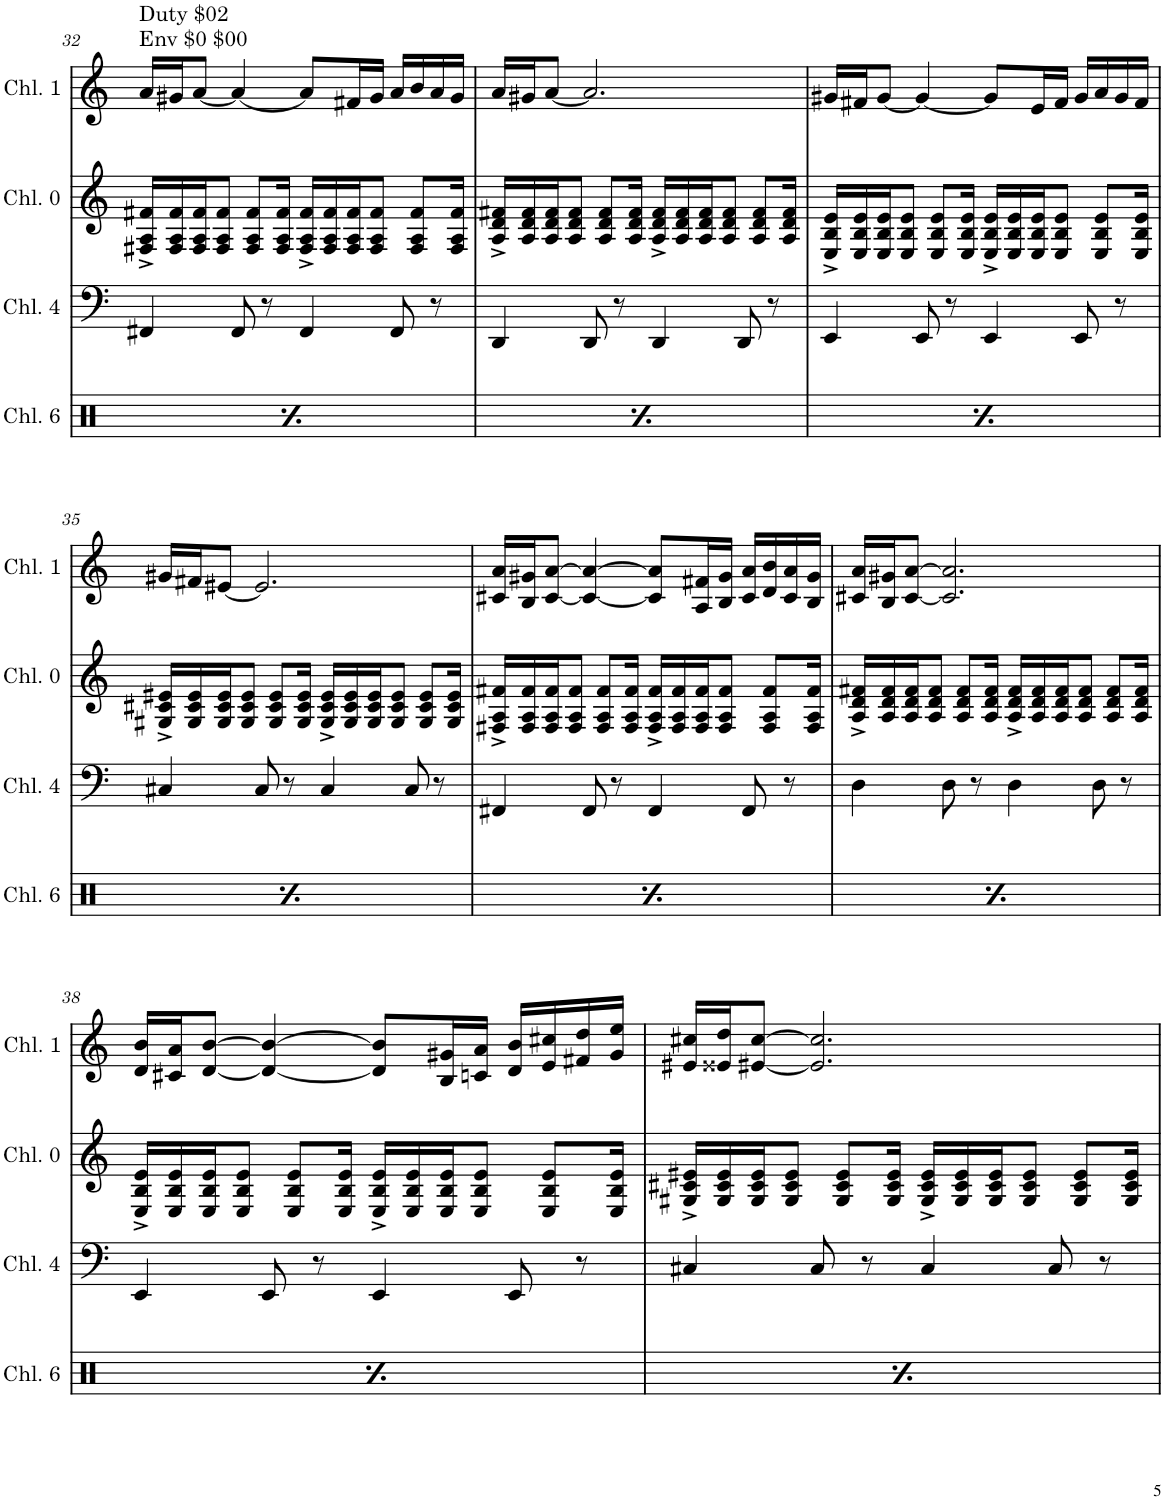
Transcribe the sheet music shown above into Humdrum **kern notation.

**kern	**dynam	**kern	**kern	**kern
*part4	*part4	*part3	*part2	*part1
*staff4	*staff4	*staff3	*staff2	*staff1
*I"Channel 6	*	*I"Channel 4	*I"Channel 0	*I"Channel 1
*I'Chl. 6	*	*I'Chl. 4	*I'Chl. 0	*I'Chl. 1
!!LO:PB:g=z
*clefX	*	*clefF4	*clefG2	*clefG2
*k[]	*	*k[]	*k[]	*k[]
*M4/4	*	*M4/4	*M4/4	*M4/4
*met(c)	*	*met(c)	*met(c)	*met(c)
=32	=32	=32	=32	=32
!	!	!	!	!LO:TX:a:t=Duty $02
!	!	!	!	!LO:TX:a:t=Env $0 $00
!	!LO:DY:b	!	!	!
16Rff^/LL	p	4FF#X/	16F#X/^ 16A/^ 16f#X/^LL	16a/LL
16Rff/	.	.	16F#/ 16A/ 16f#/	16g#X/J
16Rff/	.	.	16F#/ 16A/ 16f#/J	[8a/J
16Rff^/JJ	.	.	8F#/ 8A/ 8f#/J	.
16Rff/LL	.	8FF#/	.	4a/_
16Rff/	.	.	8F#/ 8A/ 8f#/L	.
16Rff^/	.	8r	.	.
16Rff/JJ	.	.	16F#/ 16A/ 16f#/Jk	.
16Rff^/LL	.	4FF#/	16F#/^ 16A/^ 16f#/^LL	8a/L]
16Rff/	.	.	16F#/ 16A/ 16f#/	.
16Rff/	.	.	16F#/ 16A/ 16f#/J	16f#X/L
16Rff^/JJ	.	.	8F#/ 8A/ 8f#/J	16g#/JJ
16Rff^/LL	.	8FF#/	.	16a/LL
16Rff/	.	.	8F#/ 8A/ 8f#/L	16b/
16Rff/	.	8r	.	16a/
16Rff^/JJ	.	.	16F#/ 16A/ 16f#/Jk	16g#/JJ
=33	=33	=33	=33	=33
!	!LO:DY:b	!	!	!
16Rff^/LL	p	4DD/	16A/^ 16d/^ 16f#X/^LL	16a/LL
16Rff/	.	.	16A/ 16d/ 16f#/	16g#X/J
16Rff/	.	.	16A/ 16d/ 16f#/J	[8a/J
16Rff^/JJ	.	.	8A/ 8d/ 8f#/J	.
16Rff/LL	.	8DD/	.	2.a/]
16Rff/	.	.	8A/ 8d/ 8f#/L	.
16Rff^/	.	8r	.	.
16Rff/JJ	.	.	16A/ 16d/ 16f#/Jk	.
16Rff^/LL	.	4DD/	16A/^ 16d/^ 16f#/^LL	.
16Rff/	.	.	16A/ 16d/ 16f#/	.
16Rff/	.	.	16A/ 16d/ 16f#/J	.
16Rff^/JJ	.	.	8A/ 8d/ 8f#/J	.
16Rff^/LL	.	8DD/	.	.
16Rff/	.	.	8A/ 8d/ 8f#/L	.
16Rff/	.	8r	.	.
16Rff^/JJ	.	.	16A/ 16d/ 16f#/Jk	.
=34	=34	=34	=34	=34
!	!LO:DY:b	!	!	!
16Rff^/LL	p	4EE/	16E/^ 16B/^ 16e/^LL	16g#X/LL
16Rff/	.	.	16E/ 16B/ 16e/	16f#X/J
16Rff/	.	.	16E/ 16B/ 16e/J	[8g#/J
16Rff^/JJ	.	.	8E/ 8B/ 8e/J	.
16Rff/LL	.	8EE/	.	4g#/_
16Rff/	.	.	8E/ 8B/ 8e/L	.
16Rff^/	.	8r	.	.
16Rff/JJ	.	.	16E/ 16B/ 16e/Jk	.
16Rff^/LL	.	4EE/	16E/^ 16B/^ 16e/^LL	8g#/L]
16Rff/	.	.	16E/ 16B/ 16e/	.
16Rff/	.	.	16E/ 16B/ 16e/J	16e/L
16Rff^/JJ	.	.	8E/ 8B/ 8e/J	16f#/JJ
16Rff^/LL	.	8EE/	.	16g#/LL
16Rff/	.	.	8E/ 8B/ 8e/L	16a/
16Rff/	.	8r	.	16g#/
16Rff^/JJ	.	.	16E/ 16B/ 16e/Jk	16f#/JJ
!!LO:LB:g=z
=35	=35	=35	=35	=35
!	!LO:DY:b	!	!	!
16Rff^/LL	p	4C#X/	16G#X/^ 16c#X/^ 16e#X/^LL	16g#X/LL
16Rff/	.	.	16G#/ 16c#/ 16e#/	16f#X/J
16Rff/	.	.	16G#/ 16c#/ 16e#/J	[8e#X/J
16Rff^/JJ	.	.	8G#/ 8c#/ 8e#/J	.
16Rff/LL	.	8C#/	.	2.e#/]
16Rff/	.	.	8G#/ 8c#/ 8e#/L	.
16Rff^/	.	8r	.	.
16Rff/JJ	.	.	16G#/ 16c#/ 16e#/Jk	.
16Rff^/LL	.	4C#/	16G#/^ 16c#/^ 16e#/^LL	.
16Rff/	.	.	16G#/ 16c#/ 16e#/	.
16Rff/	.	.	16G#/ 16c#/ 16e#/J	.
16Rff^/JJ	.	.	8G#/ 8c#/ 8e#/J	.
16Rff^/LL	.	8C#/	.	.
16Rff/	.	.	8G#/ 8c#/ 8e#/L	.
16Rff/	.	8r	.	.
16Rff^/JJ	.	.	16G#/ 16c#/ 16e#/Jk	.
=36	=36	=36	=36	=36
!	!LO:DY:b	!	!	!
16Rff^/LL	p	4FF#X/	16F#X/^ 16A/^ 16f#X/^LL	16c#X/ 16a/LL
16Rff/	.	.	16F#/ 16A/ 16f#/	16B/ 16g#X/J
16Rff/	.	.	16F#/ 16A/ 16f#/J	[8c#/ [>8a/J
16Rff^/JJ	.	.	8F#/ 8A/ 8f#/J	.
16Rff/LL	.	8FF#/	.	4c#/_ 4a/_
16Rff/	.	.	8F#/ 8A/ 8f#/L	.
16Rff^/	.	8r	.	.
16Rff/JJ	.	.	16F#/ 16A/ 16f#/Jk	.
16Rff^/LL	.	4FF#/	16F#/^ 16A/^ 16f#/^LL	8c#/] 8a/]L
16Rff/	.	.	16F#/ 16A/ 16f#/	.
16Rff/	.	.	16F#/ 16A/ 16f#/J	16A/ 16f#X/L
16Rff^/JJ	.	.	8F#/ 8A/ 8f#/J	16B/ 16g#/JJ
16Rff^/LL	.	8FF#/	.	16c#/ 16a/LL
16Rff/	.	.	8F#/ 8A/ 8f#/L	16d/ 16b/
16Rff/	.	8r	.	16c#/ 16a/
16Rff^/JJ	.	.	16F#/ 16A/ 16f#/Jk	16B/ 16g#/JJ
=37	=37	=37	=37	=37
!	!LO:DY:b	!	!	!
16Rff^/LL	p	4D\	16A/^ 16d/^ 16f#X/^LL	16c#X/ 16a/LL
16Rff/	.	.	16A/ 16d/ 16f#/	16B/ 16g#X/J
16Rff/	.	.	16A/ 16d/ 16f#/J	[8c#/ [>8a/J
16Rff^/JJ	.	.	8A/ 8d/ 8f#/J	.
16Rff/LL	.	8D\	.	2.c#/] 2.a/]
16Rff/	.	.	8A/ 8d/ 8f#/L	.
16Rff^/	.	8r	.	.
16Rff/JJ	.	.	16A/ 16d/ 16f#/Jk	.
16Rff^/LL	.	4D\	16A/^ 16d/^ 16f#/^LL	.
16Rff/	.	.	16A/ 16d/ 16f#/	.
16Rff/	.	.	16A/ 16d/ 16f#/J	.
16Rff^/JJ	.	.	8A/ 8d/ 8f#/J	.
16Rff^/LL	.	8D\	.	.
16Rff/	.	.	8A/ 8d/ 8f#/L	.
16Rff/	.	8r	.	.
16Rff^/JJ	.	.	16A/ 16d/ 16f#/Jk	.
!!LO:LB:g=z
=38	=38	=38	=38	=38
!	!LO:DY:b	!	!	!
16Rff^/LL	p	4EE/	16E/^ 16B/^ 16e/^LL	16d/ 16b/LL
16Rff/	.	.	16E/ 16B/ 16e/	16c#X/ 16a/J
16Rff/	.	.	16E/ 16B/ 16e/J	[8d/ [>8b/J
16Rff^/JJ	.	.	8E/ 8B/ 8e/J	.
16Rff/LL	.	8EE/	.	4d/_ 4b/_
16Rff/	.	.	8E/ 8B/ 8e/L	.
16Rff^/	.	8r	.	.
16Rff/JJ	.	.	16E/ 16B/ 16e/Jk	.
16Rff^/LL	.	4EE/	16E/^ 16B/^ 16e/^LL	8d/] 8b/]L
16Rff/	.	.	16E/ 16B/ 16e/	.
16Rff/	.	.	16E/ 16B/ 16e/J	16B/ 16g#X/L
16Rff^/JJ	.	.	8E/ 8B/ 8e/J	16cn/ 16a/JJ
16Rff^/LL	.	8EE/	.	16d/ 16b/LL
16Rff/	.	.	8E/ 8B/ 8e/L	16e/ 16cc#X/
16Rff/	.	8r	.	16f#X/ 16dd/
16Rff^/JJ	.	.	16E/ 16B/ 16e/Jk	16g#/ 16ee/JJ
=39	=39	=39	=39	=39
!	!LO:DY:b	!	!	!
16Rff^/LL	p	4C#X/	16G#X/^ 16c#X/^ 16e#X/^LL	16e#X/ 16cc#X/LL
16Rff/	.	.	16G#/ 16c#/ 16e#/	16e##X/ 16dd/J
16Rff/	.	.	16G#/ 16c#/ 16e#/J	[8e#X/ [>8cc#/J
16Rff^/JJ	.	.	8G#/ 8c#/ 8e#/J	.
16Rff/LL	.	8C#/	.	2.e#/] 2.cc#/]
16Rff/	.	.	8G#/ 8c#/ 8e#/L	.
16Rff^/	.	8r	.	.
16Rff/JJ	.	.	16G#/ 16c#/ 16e#/Jk	.
16Rff^/LL	.	4C#/	16G#/^ 16c#/^ 16e#/^LL	.
16Rff/	.	.	16G#/ 16c#/ 16e#/	.
16Rff/	.	.	16G#/ 16c#/ 16e#/J	.
16Rff^/JJ	.	.	8G#/ 8c#/ 8e#/J	.
16Rff^/LL	.	8C#/	.	.
16Rff/	.	.	8G#/ 8c#/ 8e#/L	.
16Rff/	.	8r	.	.
16Rff^/JJ	.	.	16G#/ 16c#/ 16e#/Jk	.
=	=	=	=	=
*-	*-	*-	*-	*-
